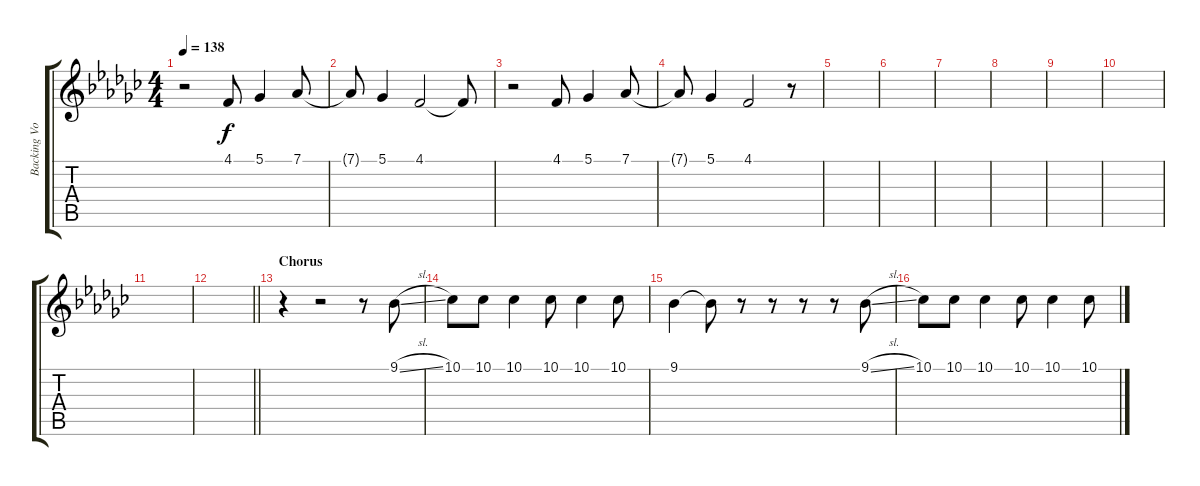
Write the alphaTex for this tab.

\track ("Backing Vocals" "Backing Vo") {instrument cello}
\staff {score tabs}
\tuning (Db4 Ab3 E3 B2 Gb2 C2) {hide}
\ts (4 4)
\tempo 138
\clef g2
\ks gb
r.2{dy f} 4.1.8 5.1.4 7.1.8 |
7.1{t}.8 5.1.4 4.1.2 4.1{t}.8 |
r.2 4.1.8 5.1.4 7.1.8 |
7.1{t}.8 5.1.4 4.1.2 r.8 |
|
|
|
|
|
|
|
\barLineRight lightlight
|
\section ("" "Chorus")
r.4 r.2 r.8 9.1{sl}.8 |
10.1.8 10.1.8 10.1.4 10.1.8 10.1.4 10.1.8 |
9.1.4 9.1{t}.8 r.8 r.8 r.8 r.8 9.1{sl}.8 |
10.1.8 10.1.8 10.1.4 10.1.8 10.1.4 10.1.8
